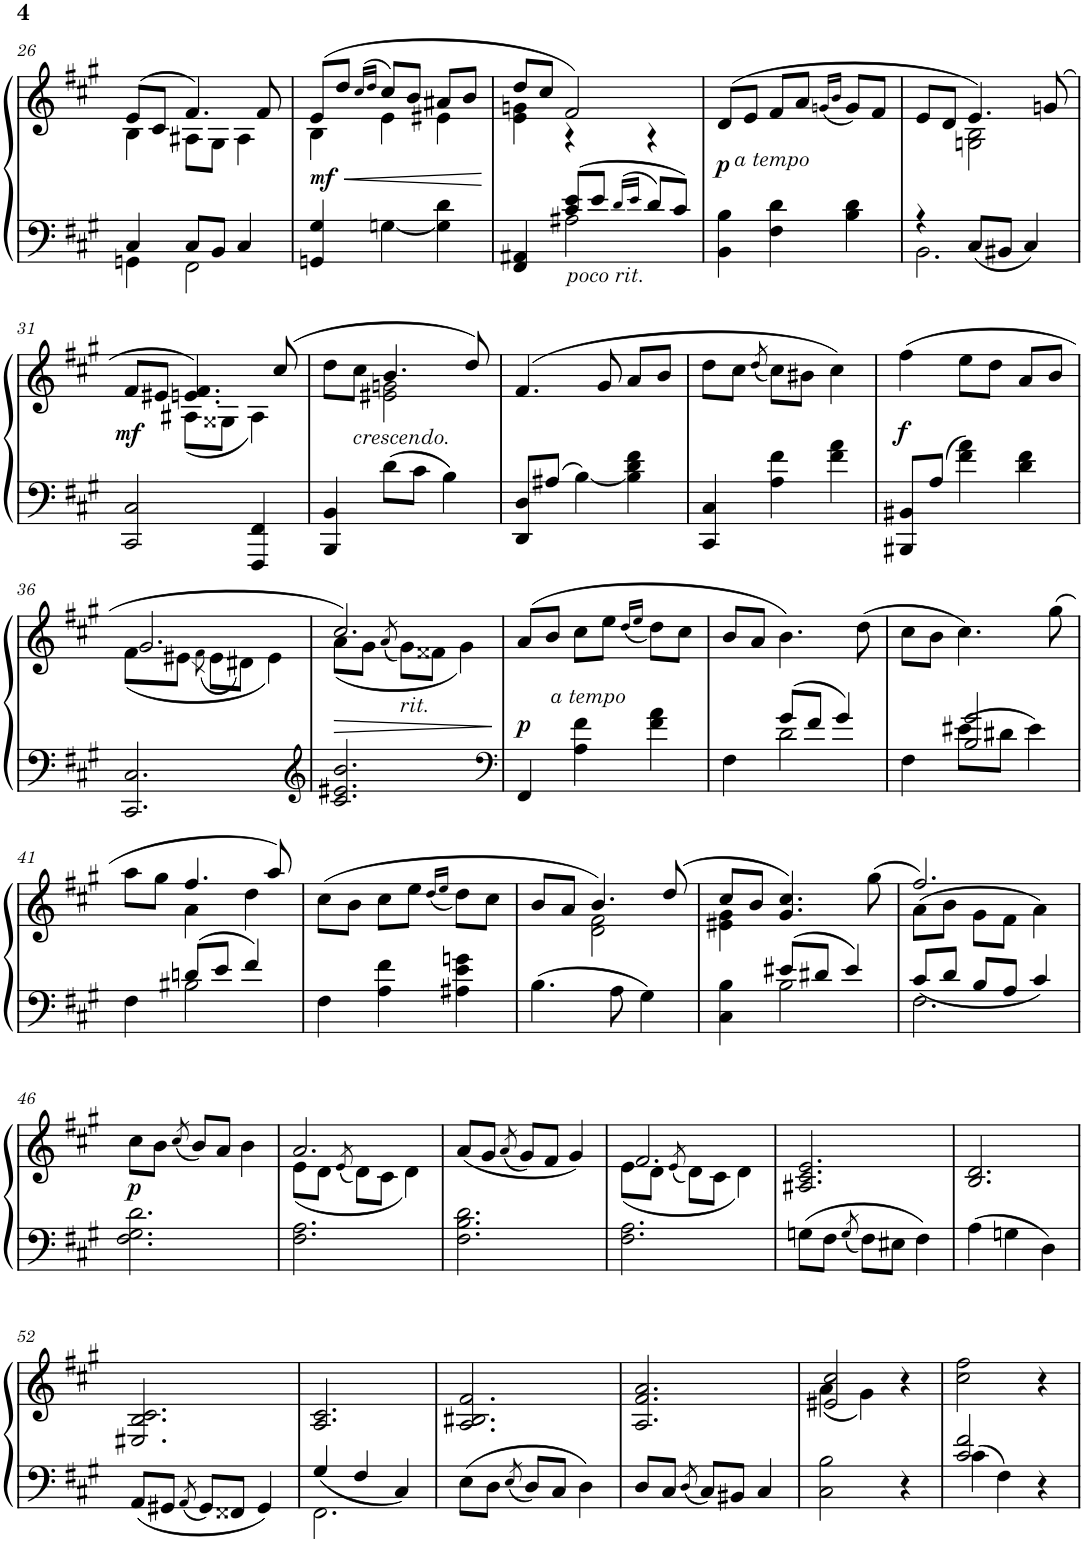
**kern	**kern	**dynam
*part1	*part1	*part1
*staff2	*staff1	*staff1/2
*I"Piano	*	*
*I'Pno.	*	*
!!LO:PB:g=z
*clefF4	*clefG2	*
*k[f#c#g#]	*k[f#c#g#]	*
*M3/4	*M3/4	*
=26	=26	=26
*^	*^	*
4C#/	4GGn\	(8e/L	4B\	.
.	.	8c#/J	.	.
8C#/L	2FF#\	4.f#/)	8A#X\L	.
8BB/J	.	.	8G#\J	.
4C#/	.	.	4A#\	.
.	.	8f#/	.	.
*v	*v	*	*	*
=27	=27	=27	=27
!	!	!	!LO:HP:b
!	!	!	!LO:DY:n=1:b
4GGn/ 4G#/	(8e/L	4B\	< mf
.	8dd/J	.	.
.	(16qcc#/LL	.	.
.	16qdd/JJ	.	.
[<4Gn\	8cc#/L)	4e\	.
.	8b/J	.	.
4G\] 4d\	8a#X/L	4e#X\	.
.	8b/J	.	.
*	*v	*v	*
.	.	[
=28	=28	=28
*^	*^	*
4FF#/ 4AA#X/	4ryy	8dd/L	4e\ 4gn\	.
.	.	8cc#/J	.	.
!LO:TX:b:i:t=poco rit.	!	!	!	!
8c#/ 8e/L	2A#X\	2f#/)	4r	.
8e/J	.	.	.	.
16qd/LL	.	.	.	.
16qe/JJ	.	.	.	.
8d/L	.	.	4r	.
8c#/J	.	.	.	.
*v	*v	*	*	*
*	*v	*v	*
=29	=29	=29
!	!LO:TX:b:i:t=a tempo	!
!	!	!LO:DY:b
4BB\ 4B\	(8d/L	p
.	8e/J	.
4F#\ 4d\	8f#/L	.
.	8a/J	.
.	(16qgn/LL	.
.	16qb/JJ	.
4B\ 4d\	8g/L)	.
.	8f#/J	.
=30	=30	=30
*^	*^	*
4r	2.BB\	8e/L	4ryy	.
.	.	8d/J	.	.
8C#/L	.	4.e/)	2Gn\ 2B\	.
8BB#X/J	.	.	.	.
4C#/	.	.	.	.
.	.	(8gn/	.	.
*v	*v	*	*	*
!!LO:LB:g=z	!!
=31	=31	=31	=31
!	!	!	!LO:DY:b
2CC#/ 2C#/	8f#/L	4ryy	mf
.	8e#X/J	.	.
.	4.en/ 4.f#/)	(8A#X\L	.
.	.	8G##X\J	.
4FFF#/ 4FF#/	.	4A#\)	.
.	(8cc#/	.	.
=32	=32	=32	=32
4BBB/ 4BB/	8dd\L	4ryy	.
!	!LO:TX:b:i:t=crescendo.	!	!
.	8cc#\J	.	.
8d\L	4.b/	2e#X\ 2gn\	.
8c#\J	.	.	.
4B\	.	.	.
.	8dd/)	.	.
*	*v	*v	*
=33	=33	=33
8DD/ 8D/L	(4.f#/	.
8A#X/J	.	.
[<4B\	.	.
.	8g#/	.
4B\] 4d\ 4f#\	8a/L	.
.	8b/J	.
=34	=34	=34
4CC#/ 4C#/	8dd\L	.
.	8cc#\J	.
.	(8qdd/	.
4A\ 4f#\	8cc#\L)	.
.	8b#X\J	.
4f#\ 4a\	4cc#\)	.
=35	=35	=35
!	!	!LO:DY:b
8BBB#X/ 8BB#X/L	(4ff#\	f
8A/J	.	.
4f#\ 4a\	8ee\L	.
.	8dd\J	.
4d\ 4f#\	8a/L	.
.	8b/J	.
!!LO:LB:g=z
=36	=36	=36
*	*^	*
2.CC#/ 2.C#/	2.g#/	(8f#\L	.
.	.	8e#X\J	.
.	.	(8qf#\	.
.	.	8e#\L	.
.	.	8d#X\J)	.
.	.	4e#\)	.
=37	=37	=37	=37
*clefG2	*	*	*
!	!	!	!LO:HP:b
2.c#/ 2.e#X/ 2.b/	2.cc#/)	(8a\L	>
.	.	8g#\J	.
.	.	(8qa/	.
!	!	!LO:TX:b:i:t=rit.	!
.	.	8g#\L)	.
.	.	8f##X\J	.
.	.	4g#\)	.
*	*v	*v	*
.	.	]
=38	=38	=38
*clefF4	*	*
!	!	!LO:DY:b
4FF#/	(8a/L	p
!	!LO:TX:b:i:t=a tempo	!
.	8b/J	.
4A\ 4f#\	8cc#\L	.
.	8ee\J	.
.	(16qdd/LL	.
.	16qee/JJ	.
4f#\ 4a\	8dd\L)	.
.	8cc#\J	.
=39	=39	=39
*^	*	*
4F#\	4ryy	8b/L	.
.	.	8a/J	.
8g#/L	2d\	4.b\)	.
8f#/J	.	.	.
4g#/	.	.	.
.	.	(8dd\	.
=40	=40	=40	=40
4F#\	4ryy	8cc#\L	.
.	.	8b\J	.
8e#X\L	2B/ 2g#/	4.cc#\)	.
8d#X\J	.	.	.
4e#\	.	.	.
.	.	(8gg#\	.
!!LO:LB:g=z
=41	=41	=41	=41
*	*	*^	*
4F#\	4ryy	8aa\L	4ryy	.
.	.	8gg#\J	.	.
8dn/L	2B#X\	4.ff#/	4a\	.
8e/J	.	.	.	.
4f#/	.	.	4dd\	.
.	.	8aa/)	.	.
*v	*v	*	*	*
*	*v	*v	*
=42	=42	=42
4F#\	(8cc#\L	.
.	8b\J	.
4A\ 4f#\	8cc#\L	.
.	8ee\J	.
.	(16qdd/LL	.
.	16qee/JJ	.
4A#X\ 4e\ 4gn\	8dd\L)	.
.	8cc#\J	.
=43	=43	=43
*	*^	*
4.B\	8b/L	4ryy	.
.	8a/J	.	.
.	4.b/)	2d\ 2f#\	.
8A\	.	.	.
4G#\	.	.	.
.	(8dd/	.	.
=44	=44	=44	=44
*^	*	*	*
4C#\ 4B\	4ryy	8cc#/L	4e#X\ 4g#\	.
.	.	8b/J	.	.
8e#X/L	2B\	4.g#/ 4.cc#/)	2ryy	.
8d#X/J	.	.	.	.
4e#/	.	.	.	.
.	.	(8gg#\	.	.
=45	=45	=45	=45	=45
8c#/L	2.F#\	2.ff#/)	(>8a\L	.
8d/J	.	.	8b\J	.
8B/L	.	.	8g#\L	.
8A/J	.	.	8f#\J	.
4c#/	.	.	4a\)	.
*v	*v	*	*	*
!!LO:LB:g=z
=46	=46	=46	=46
!	!	!	!LO:DY:b
*	*v	*v	*
2.F#\ 2.G#\ 2.d\	8cc#\L	p
.	8b\J	.
.	(8qcc#/	.
.	8b/L)	.
.	8a/J	.
.	4b\	.
=47	=47	=47
*	*^	*
2.F#\ 2.A\	2.a/	(8e\L	.
.	.	8d\J	.
.	.	(8qe/	.
.	.	8d\L)	.
.	.	8c#\J	.
.	.	4d\)	.
*	*v	*v	*
=48	=48	=48
2.F#\ 2.B\ 2.d\	(8a/L	.
.	8g#/J	.
.	(8qa/	.
.	8g#/L)	.
.	8f#/J	.
.	4g#/)	.
=49	=49	=49
*	*^	*
2.F#\ 2.A\	2.f#/	(8e\L	.
.	.	8d\J	.
.	.	(8qe/	.
.	.	8d\L)	.
.	.	8c#\J	.
.	.	4d\)	.
*	*v	*v	*
=50	=50	=50
8Gn\L	2.A#X/ 2.c#/ 2.e/	.
8F#\J	.	.
8qG/	.	.
8F#\L	.	.
8E#X\J	.	.
4F#\	.	.
=51	=51	=51
4A\	2.B/ 2.d/	.
4Gn\	.	.
4D\	.	.
!!LO:LB:g=z
=52	=52	=52
8AA/L	2.E#X/ 2.B/ 2.c#/	.
8GG#X/J	.	.
8qAA/	.	.
8GG#/L	.	.
8FF##X/J	.	.
4GG#/	.	.
=53	=53	=53
*^	*	*
4G#/	2.FF#\	2.A/ 2.c#/	.
4F#/	.	.	.
4C#/	.	.	.
*v	*v	*	*
=54	=54	=54
8E\L	2.A/ 2.B#X/ 2.f#/	.
8D\J	.	.
8qE/	.	.
8D/L	.	.
8C#/J	.	.
4D\	.	.
=55	=55	=55
8D/L	2.A/ 2.f#/ 2.a/	.
8C#/J	.	.
8qD/	.	.
8C#/L	.	.
8BB#X/J	.	.
4C#/	.	.
=56	=56	=56
*	*^	*
2C#\ 2B\	(<4a\	2e#X/ 2cc#/	.
.	4g#\)	.	.
4r	4r	4ryy	.
*	*v	*v	*
=57	=57	=57
*^	*	*
2c#/ 2f#/	4c#\	2cc#\ 2ff#\	.
.	4F#\	.	.
4r	4ryy	4r	.
*v	*v	*	*
=	=	=
*-	*-	*-
